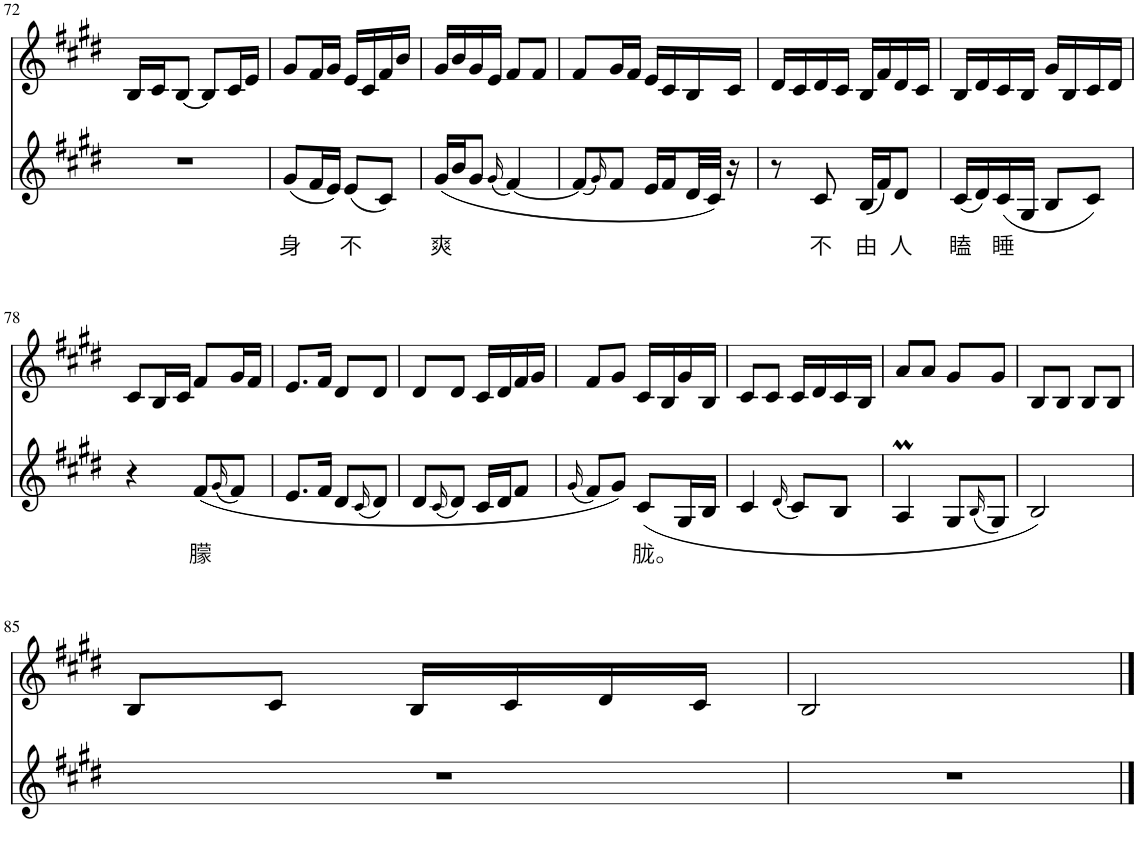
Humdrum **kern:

**kern	**text	**kern
*part2	*part2	*part1
*staff2	*staff2	*staff1
*I"Piano	*	*I"Piano
*I'Pno	*	*I'Pno
!!LO:PB:g=z
*clefG2	*	*clefG2
*k[f#c#g#d#]	*	*k[f#c#g#d#]
*M2/4	*	*M2/4
=72	=72	=72
2r	.	16B/LL
.	.	16c#/J
.	.	[8B/J
.	.	8B/L]
.	.	16c#/L
.	.	16e/JJ
=73	=73	=73
!	!LO:LY:b	!
(8g#/L	身	8g#/L
16f#/L	.	16f#/L
16e/JJ)	.	16g#/JJ
!	!LO:LY:b	!
(8e/L	不	16e/LL
.	.	16c#/
8c#/J)	.	16f#/
.	.	16b/JJ
=74	=74	=74
!	!LO:LY:b	!
(16g#/LL	爽	16g#/LL
16b/J	.	16b/
8g#/J	.	16g#/
.	.	16e/JJ
(16qg#/	.	.
[4f#/)	.	8f#/L
.	.	8f#/J
=75	=75	=75
(8f#/L]	.	8f#/L
16qg#/)	.	.
8f#/J	.	16g#/L
.	.	16f#/JJ
16e/LL	.	16e/LL
16f#/	.	16c#/
32d#/L	.	16B/
32c#/JJJ)	.	.
16r	.	16c#/JJ
=76	=76	=76
8r	.	16d#/LL
.	.	16c#/
!	!LO:LY:b	!
8c#/	不	16d#/
.	.	16c#/JJ
!	!LO:LY:b	!
(16B/LL	由	16B/LL
16f#/J)	.	16f#/
!	!LO:LY:b	!
8d#/J	人	16d#/
.	.	16c#/JJ
=77	=77	=77
!	!LO:LY:b	!
(16c#/LL	瞌	16B/LL
16d#/)	.	16d#/
!	!LO:LY:b	!
(16c#/	睡	16c#/
16G#/JJ	.	16B/JJ
8B/L	.	16g#/LL
.	.	16B/
8c#/J)	.	16c#/
.	.	16d#/JJ
!!LO:LB:g=z
=78	=78	=78
4r	.	8c#/L
.	.	16B/L
.	.	16c#/JJ
!	!LO:LY:b	!
(8f#/L	朦	8f#/L
(16qg#/	.	.
8f#/J)	.	16g#/L
.	.	16f#/JJ
=79	=79	=79
8.e/L	.	8.e/L
16f#/Jk	.	16f#/Jk
8d#/L	.	8d#/L
(16qc#/	.	.
8d#/J)	.	8d#/J
=80	=80	=80
8d#/L	.	8d#/L
(16qc#/	.	.
8d#/J)	.	8d#/J
16c#/LL	.	16c#/LL
16d#/J	.	16d#/
8f#/J	.	16f#/
.	.	16g#/JJ
=81	=81	=81
(16qg#/	.	.
8f#/L)	.	8f#/L
8g#/J)	.	8g#/J
!	!LO:LY:b	!
(8c#/L	胧。	16c#/LL
.	.	16B/
16G#/L	.	16g#/
16B/JJ	.	16B/JJ
=82	=82	=82
4c#/	.	8c#/L
.	.	8c#/J
(16qd#/	.	.
8c#/L)	.	16c#/LL
.	.	16d#/
8B/J	.	16c#/
.	.	16B/JJ
=83	=83	=83
4AM/	.	8a/L
.	.	8a/J
8G#/L	.	8g#/L
(16qB/	.	.
8G#/J)	.	8g#/J
=84	=84	=84
2B/)	.	8B/L
.	.	8B/J
.	.	8B/L
.	.	8B/J
!!LO:LB:g=z
=85	=85	=85
2r	.	8B/L
.	.	8c#/J
.	.	16B/LL
.	.	16c#/
.	.	16d#/
.	.	16c#/JJ
=86	=86	=86
2r	.	2B/
==	==	==
*-	*-	*-
